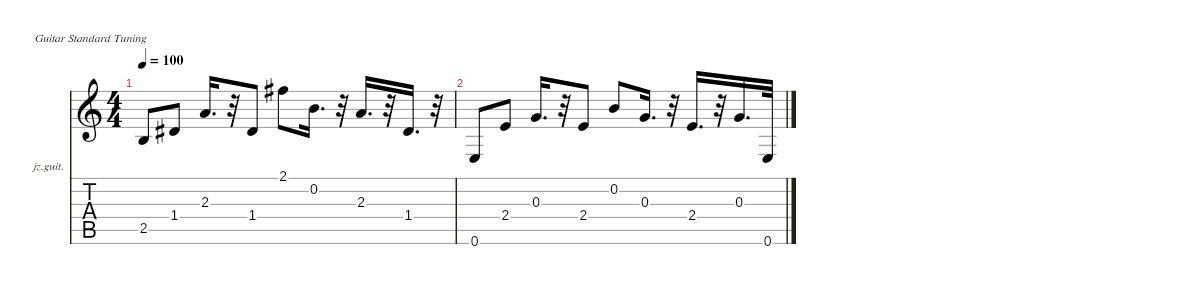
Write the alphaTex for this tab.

\defaultSystemsLayout 4
\hideDynamics
\bracketExtendMode nobrackets
\firstSystemTrackNameOrientation horizontal
\otherSystemsTrackNameOrientation horizontal
\track ("Гитара" "jz.guit.") {instrument electricguitarjazz}
\staff {score tabs}
\tuning (E4 B3 G3 D3 A2 E2)
\ts (4 4)
\tempo 100
\clef g2
\ks c
2.5.8{dy f beam Up} 1.4{acc #}.8{dy mp beam Up} 2.3.16{d dy mf beam Up} r.32{beam Up} 1.4{acc #}.8{dy f beam Up} 2.1{acc #}.8{beam Down} 0.2.16{d dy mf beam Down} r.32{beam Down} 2.3.16{d dy f beam Up} r.32{beam Up} 1.4{acc #}.16{d beam Up} r.32{beam Up} |
0.6.8{beam Up} 2.4.8{dy mp beam Up} 0.3.16{d dy mf beam Up} r.32{beam Up} 2.4.8{dy f beam Up} 0.2.8{beam Up} 0.3.16{d beam Up} r.32{beam Up} 2.4.16{d beam Up} r.32{beam Up} 0.3.16{d beam Up} 0.6.32{beam Up}
